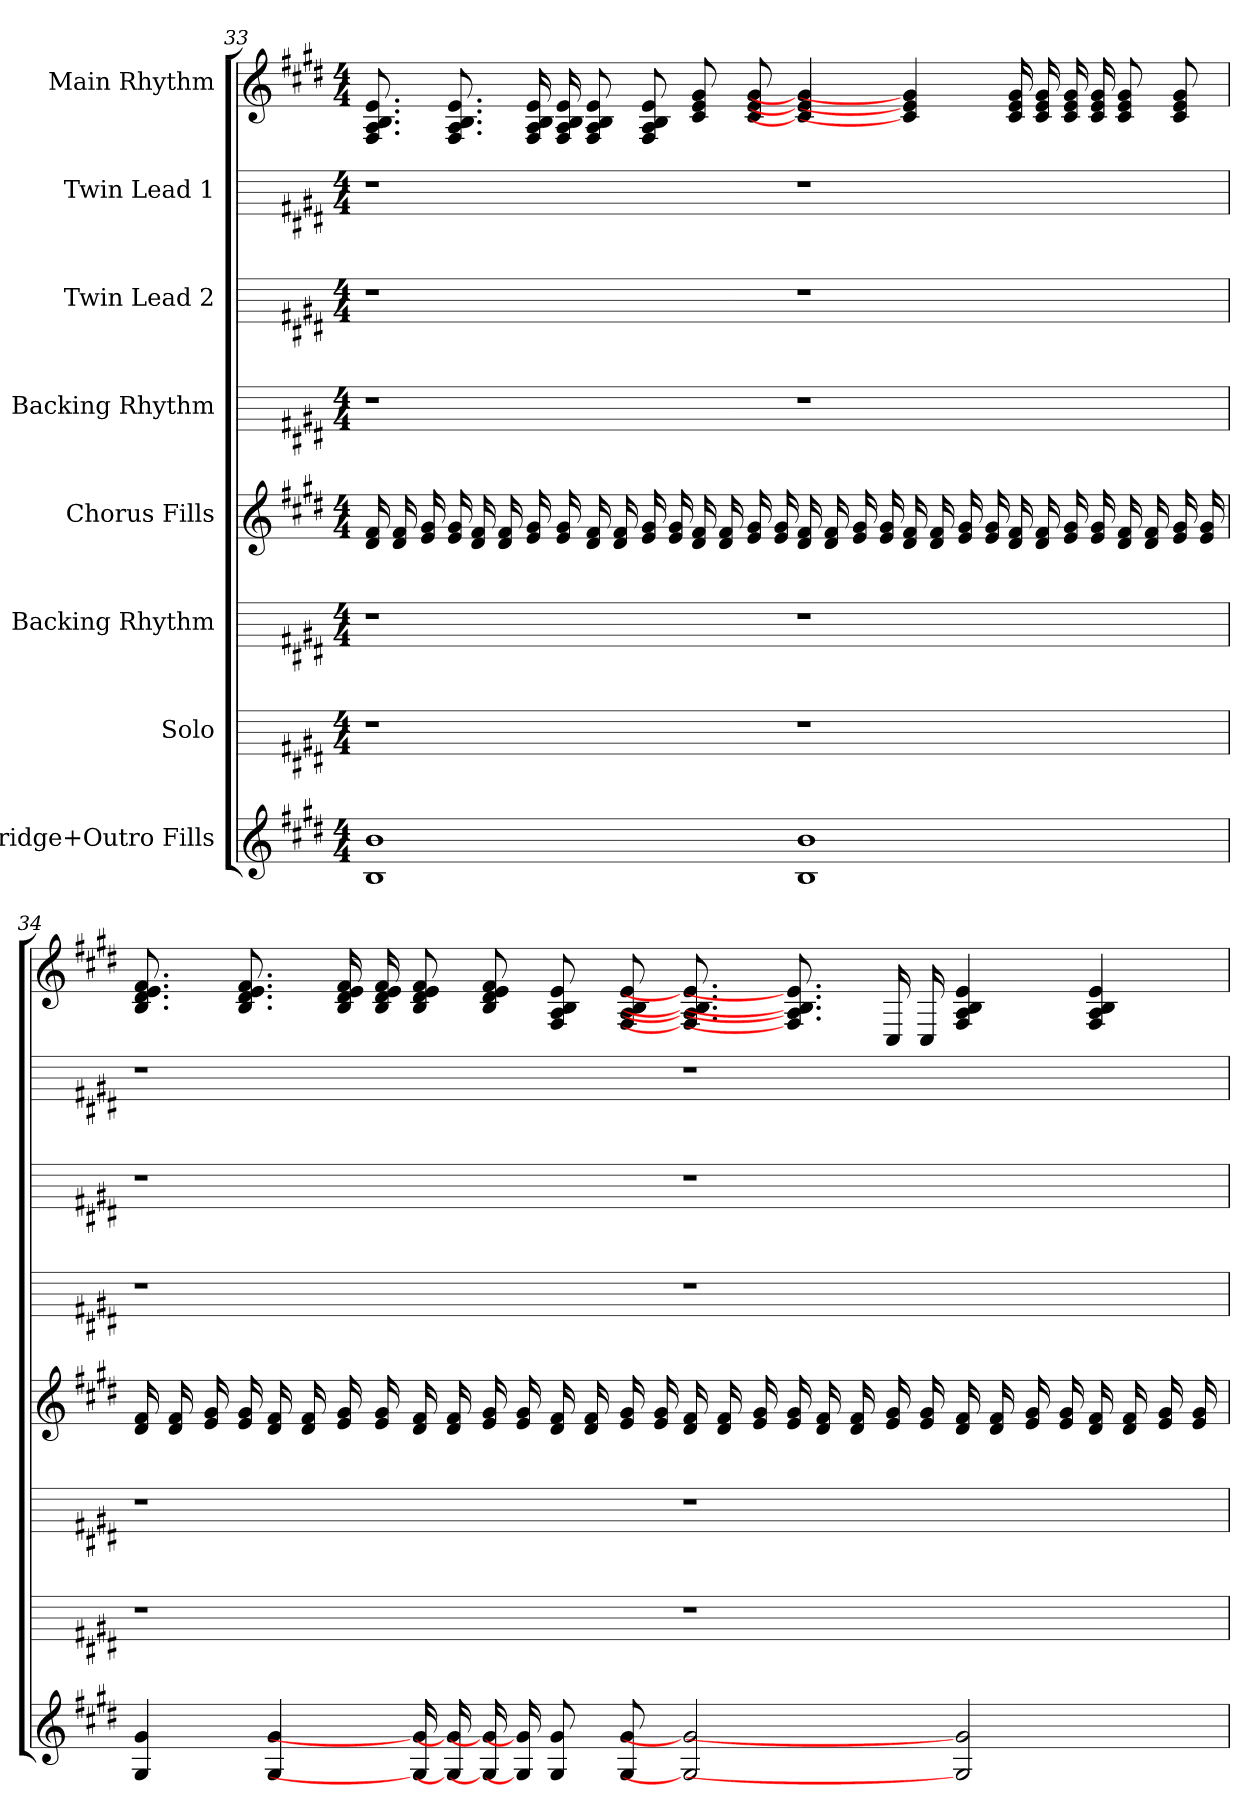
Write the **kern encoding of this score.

**kern	**kern	**kern	**kern	**kern	**kern	**kern	**kern
*part8	*part7	*part6	*part5	*part4	*part3	*part2	*part1
*staff8	*staff7	*staff6	*staff5	*staff4	*staff3	*staff2	*staff1
*I"Bridge+Outro Fills	*I"Solo	*I"Backing Rhythm	*I"Chorus Fills	*I"Backing Rhythm	*I"Twin Lead 2	*I"Twin Lead 1	*I"Main Rhythm
*	*	*	*	*	*	*	*
*k[f#c#g#d#]	*k[f#c#g#d#]	*k[f#c#g#d#]	*k[f#c#g#d#]	*k[f#c#g#d#]	*k[f#c#g#d#]	*k[f#c#g#d#]	*k[f#c#g#d#]
*M4/4	*M4/4	*M4/4	*M4/4	*M4/4	*M4/4	*M4/4	*M4/4
=33	=33	=33	=33	=33	=33	=33	=33
1b 1B	1r	1r	16f# 16d#	1r	1r	1r	8.e 8.B 8.A 8.F#
.	.	.	16f# 16d#	.	.	.	.
.	.	.	16g# 16e	.	.	.	.
.	.	.	16g# 16e	.	.	.	8.e 8.B 8.A 8.F#
.	.	.	16f# 16d#	.	.	.	.
.	.	.	16f# 16d#	.	.	.	.
.	.	.	16g# 16e	.	.	.	16e 16B 16A 16F#
.	.	.	16g# 16e	.	.	.	16e 16B 16A 16F#
.	.	.	16f# 16d#	.	.	.	8e 8B 8A 8F#
.	.	.	16f# 16d#	.	.	.	.
.	.	.	16g# 16e	.	.	.	8e 8B 8A 8F#
.	.	.	16g# 16e	.	.	.	.
.	.	.	16f# 16d#	.	.	.	8g# 8e 8c#
.	.	.	16f# 16d#	.	.	.	.
.	.	.	16g# 16e	.	.	.	8g# 8e 8c#
.	.	.	16g# 16e	.	.	.	.
1b 1B	1r	1r	16f# 16d#	1r	1r	1r	4g#] 4e] 4c#]
.	.	.	16f# 16d#	.	.	.	.
.	.	.	16g# 16e	.	.	.	.
.	.	.	16g# 16e	.	.	.	.
.	.	.	16f# 16d#	.	.	.	4g#] 4e] 4c#]
.	.	.	16f# 16d#	.	.	.	.
.	.	.	16g# 16e	.	.	.	.
.	.	.	16g# 16e	.	.	.	.
.	.	.	16f# 16d#	.	.	.	16g# 16e 16c#
.	.	.	16f# 16d#	.	.	.	16g# 16e 16c#
.	.	.	16g# 16e	.	.	.	16g# 16e 16c#
.	.	.	16g# 16e	.	.	.	16g# 16e 16c#
.	.	.	16f# 16d#	.	.	.	8g# 8e 8c#
.	.	.	16f# 16d#	.	.	.	.
.	.	.	16g# 16e	.	.	.	8g# 8e 8c#
.	.	.	16g# 16e	.	.	.	.
=34	=34	=34	=34	=34	=34	=34	=34
4g# 4G#	1r	1r	16f# 16d#	1r	1r	1r	8.e 8.f# 8.d# 8.B
.	.	.	16f# 16d#	.	.	.	.
.	.	.	16g# 16e	.	.	.	.
.	.	.	16g# 16e	.	.	.	8.e 8.f# 8.d# 8.B
4g# 4G#	.	.	16f# 16d#	.	.	.	.
.	.	.	16f# 16d#	.	.	.	.
.	.	.	16g# 16e	.	.	.	16e 16f# 16d# 16B
.	.	.	16g# 16e	.	.	.	16e 16f# 16d# 16B
16g#] 16G#]	.	.	16f# 16d#	.	.	.	8e 8f# 8d# 8B
16g#] 16G#]	.	.	16f# 16d#	.	.	.	.
16g#] 16G#]	.	.	16g# 16e	.	.	.	8e 8f# 8d# 8B
16g#] 16G#]	.	.	16g# 16e	.	.	.	.
8g# 8G#	.	.	16f# 16d#	.	.	.	8e 8B 8A 8F#
.	.	.	16f# 16d#	.	.	.	.
8g# 8G#	.	.	16g# 16e	.	.	.	8e 8B 8A 8F#
.	.	.	16g# 16e	.	.	.	.
2g#] 2G#]	1r	1r	16f# 16d#	1r	1r	1r	8.e] 8.B] 8.A] 8.F#]
.	.	.	16f# 16d#	.	.	.	.
.	.	.	16g# 16e	.	.	.	.
.	.	.	16g# 16e	.	.	.	8.e] 8.B] 8.A] 8.F#]
.	.	.	16f# 16d#	.	.	.	.
.	.	.	16f# 16d#	.	.	.	.
.	.	.	16g# 16e	.	.	.	16C#
.	.	.	16g# 16e	.	.	.	16C#
2g#] 2G#]	.	.	16f# 16d#	.	.	.	4e 4B 4A 4F#
.	.	.	16f# 16d#	.	.	.	.
.	.	.	16g# 16e	.	.	.	.
.	.	.	16g# 16e	.	.	.	.
.	.	.	16f# 16d#	.	.	.	4e 4B 4A 4F#
.	.	.	16f# 16d#	.	.	.	.
.	.	.	16g# 16e	.	.	.	.
.	.	.	16g# 16e	.	.	.	.
=	=	=	=	=	=	=	=
*-	*-	*-	*-	*-	*-	*-	*-
